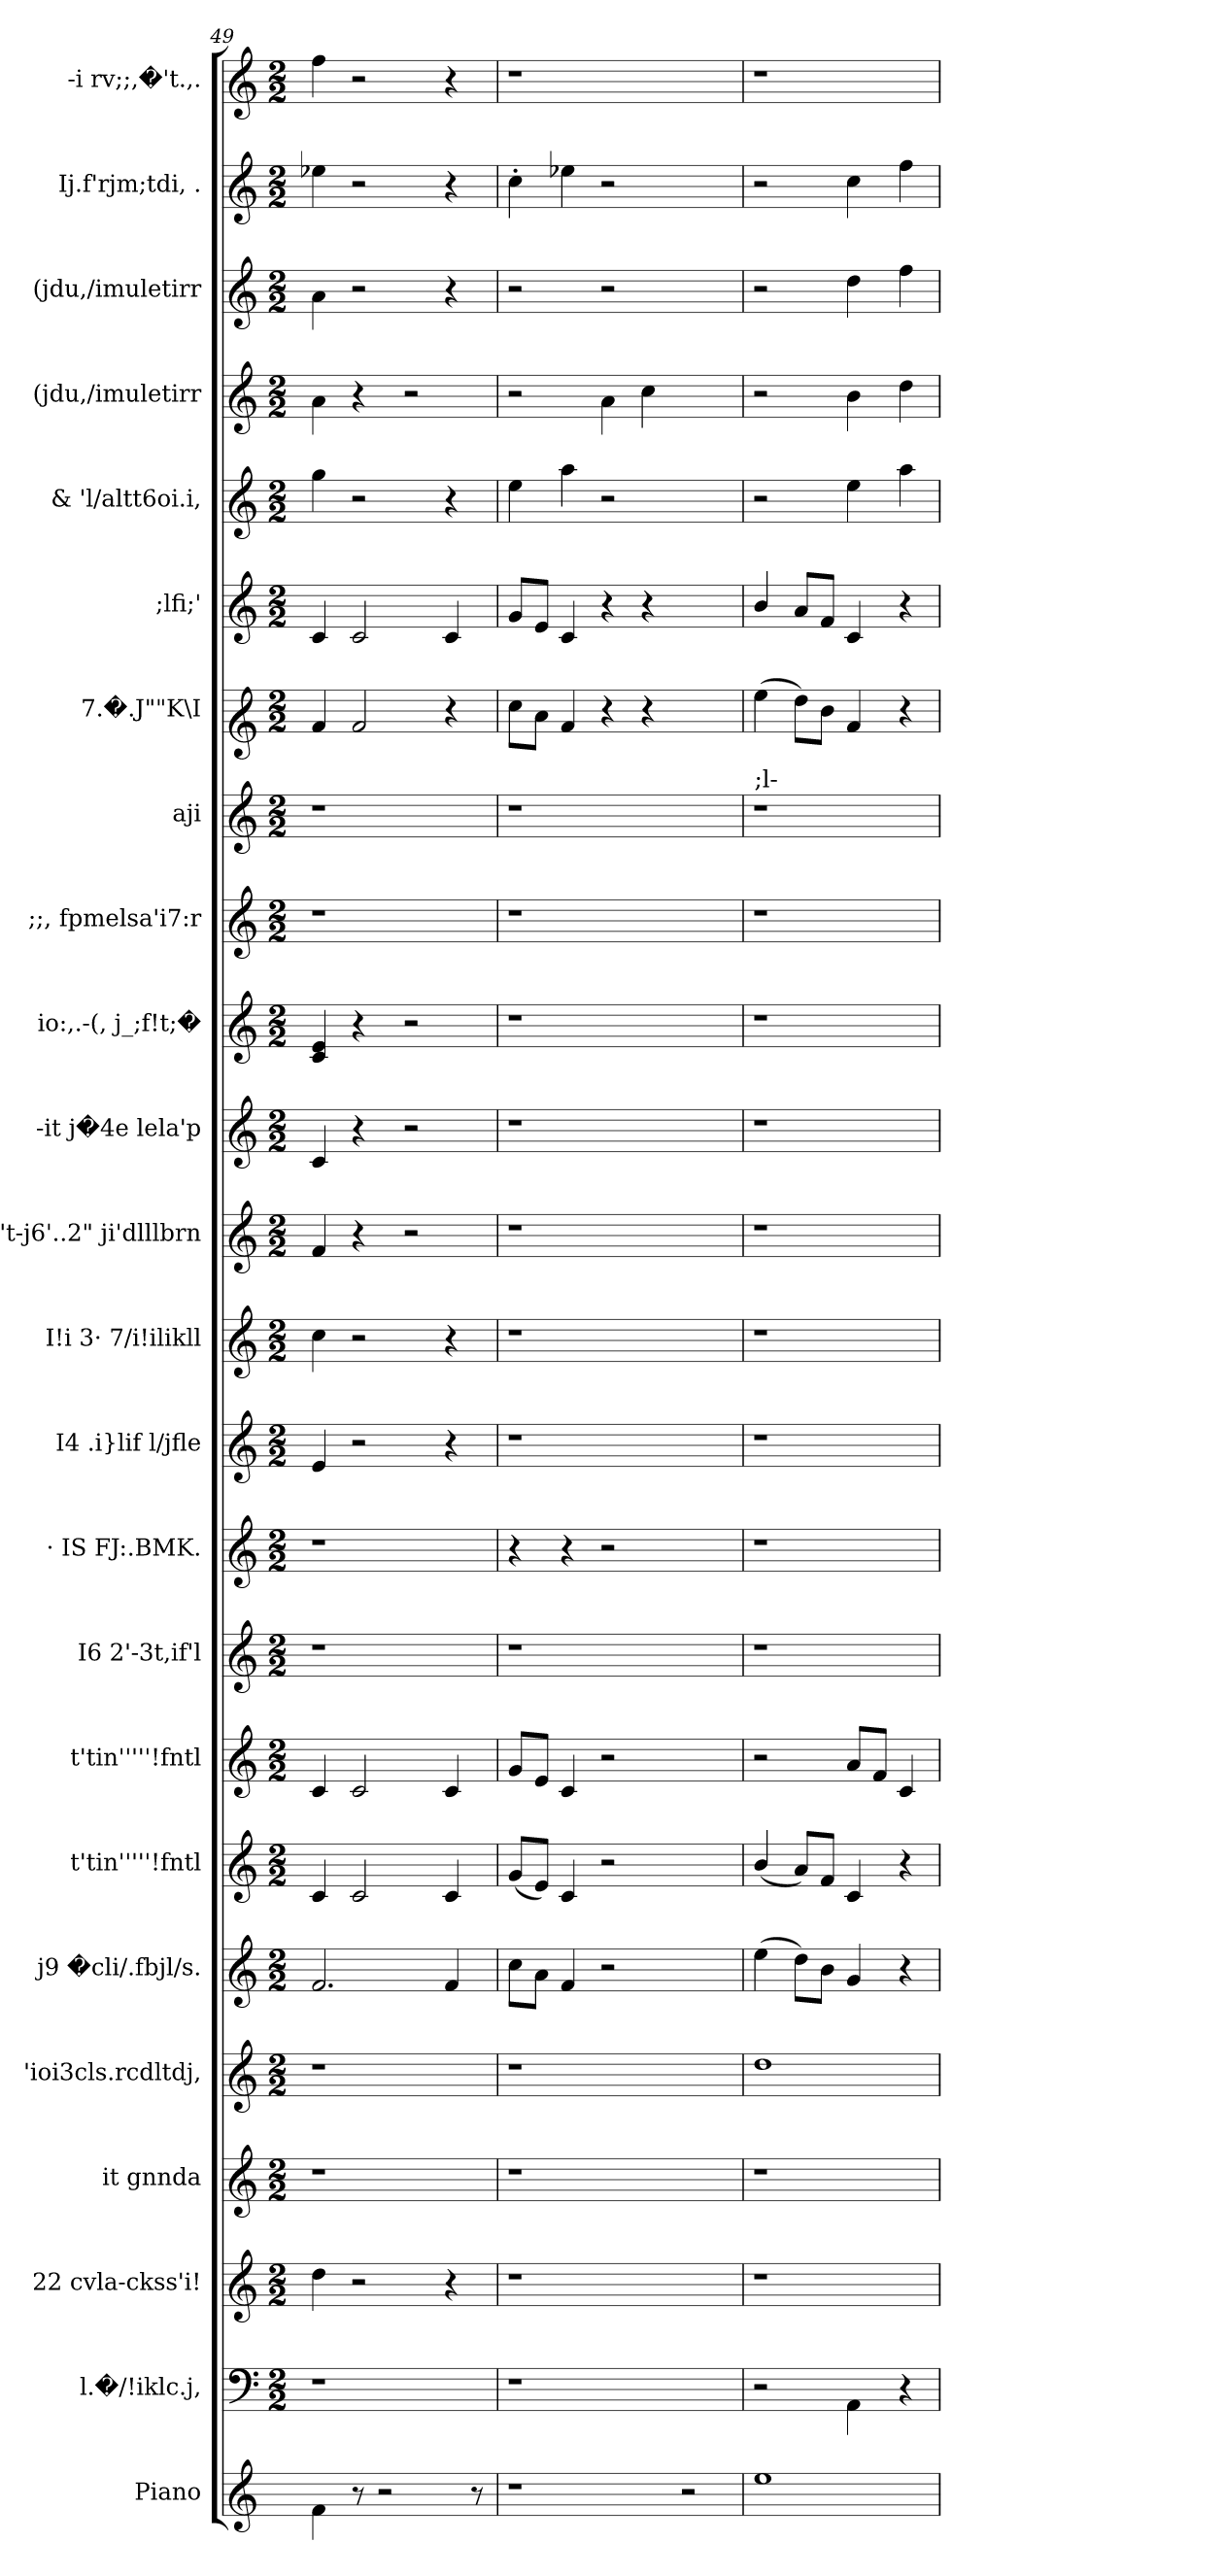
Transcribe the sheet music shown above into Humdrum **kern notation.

**kern	**kern	**kern	**kern	**kern	**kern	**kern	**kern	**kern	**kern	**kern	**kern	**kern	**kern	**kern	**kern	**kern	**kern	**kern	**kern	**kern	**kern	**kern	**kern
*part24	*part23	*part22	*part21	*part20	*part19	*part18	*part17	*part16	*part15	*part14	*part13	*part12	*part11	*part10	*part9	*part8	*part7	*part6	*part5	*part4	*part3	*part2	*part1
*staff24	*staff23	*staff22	*staff21	*staff20	*staff19	*staff18	*staff17	*staff16	*staff15	*staff14	*staff13	*staff12	*staff11	*staff10	*staff9	*staff8	*staff7	*staff6	*staff5	*staff4	*staff3	*staff2	*staff1
*I"Piano	*I"l.�/!iklc.j,	*I"22 cvla-ckss'i!	*I"it gnnda	*I"'ioi3cls.rcdltdj,	*I"j9 �cli/.fbjl/s.	*I"t'tin'''''!fntl	*I"t'tin'''''!fntl	*I"I6 2'-3t,if'l	*I"· IS FJ:.BMK.	*I"I4 .i}lif l/jfle	*I"I!i 3· 7/i!ilikll	*I"'i't-j6'..2" ji'dlllbrn	*I"-it j�4e lela'p	*I"io:,.-(, j_;f!t;�	*I";;, fpmelsa'i7:r	*I"aji	*I"7.�.J""K\I	*I";lfi;'	*I"&amp; 'l/altt6oi.i,	*I"(jdu,/imuletirr	*I"(jdu,/imuletirr	*I"Ij.f'rjm;tdi, .	*I"-i rv;;,�'t.,.
*I'Pno	*I'l.�.	*I'22 cvl.-cks.	*I'it gnn.	*I''io.	*I'j9 �cl.	*I't't.	*I't't.	*I'I6 2'-3t,.	*I'· IS FJ:.	*I'I4 .i}. l/j.	*I'I!i 3· 7/i.	*I''i'.-j6'. ji'.	*I'-it j�4. lel.	*I'io:.-(, j_;.	*I';;, fpm.	*I'aji	*	*I';lf.	*I'&amp; 'l/A.t6oi.i,	*I'(jd.	*I'(jd.	*I'Ij.. .	*I'-i rv;.
*clefG2	*clefF4	*clefG2	*clefG2	*clefG2	*clefG2	*clefG2	*clefG2	*clefG2	*clefG2	*clefG2	*clefG2	*clefG2	*clefG2	*clefG2	*clefG2	*clefG2	*clefG1	*clefG2	*clefG2	*clefG2	*clefG2	*clefG2	*clefG2
*k[]	*k[]	*k[]	*k[]	*k[]	*k[]	*k[]	*k[]	*k[]	*k[]	*k[]	*k[]	*k[]	*k[]	*k[]	*k[]	*k[]	*k[]	*k[]	*k[]	*k[]	*k[]	*k[]	*k[]
*	*M2/2	*M2/2	*M2/2	*M2/2	*M2/2	*M2/2	*M2/2	*M2/2	*M2/2	*M2/2	*M2/2	*M2/2	*M2/2	*M2/2	*M2/2	*M2/2	*M2/2	*M2/2	*M2/2	*M2/2	*M2/2	*M2/2	*M2/2
=49	=49	=49	=49	=49	=49	=49	=49	=49	=49	=49	=49	=49	=49	=49	=49	=49	=49	=49	=49	=49	=49	=49	=49
4f\	1r	4dd\	1r	1r	2.f/	4c/	4c/	1r	1r	4e/	4cc\	4f/	4c/	4c/ 4e/	1r	1r	4a/	4c/	4gg\	4a\	4a\	4ee-X\	4ff\
8r	.	2r	.	.	.	2c/	2c/	.	.	2r	2r	4r	4r	4r	.	.	2a/	2c/	2r	4r	2r	2r	2r
2r	.	.	.	.	.	.	.	.	.	.	.	.	.	.	.	.	.	.	.	.	.	.	.
.	.	.	.	.	.	.	.	.	.	.	.	2r	2r	2r	.	.	.	.	.	2r	.	.	.
.	.	4r	.	.	4f/	4c/	4c/	.	.	4r	4r	.	.	.	.	.	4r	4c/	4r	.	4r	4r	4r
8r	.	.	.	.	.	.	.	.	.	.	.	.	.	.	.	.	.	.	.	.	.	.	.
!!LO:PB:g=z
=50	=50	=50	=50	=50	=50	=50	=50	=50	=50	=50	=50	=50	=50	=50	=50	=50	=50	=50	=50	=50	=50	=50	=50
1r	1r	1r	1r	1r	8cc\L	(<8g/L	8g/L	1r	4r	1r	1r	1r	1r	1r	1r	1r	8ee\L	8g/L	4ee\	2r	2r	4cc'\	1r
.	.	.	.	.	8a\J	8e/J)	8e/J	.	.	.	.	.	.	.	.	.	8cc\J	8e/J	.	.	.	.	.
.	.	.	.	.	4f/	4c/	4c/	.	4r	.	.	.	.	.	.	.	4a/	4c/	4aa\	.	.	4ee-X\	.
.	.	.	.	.	2r	2r	2r	.	2r	.	.	.	.	.	.	.	4r	4r	2r	4a\	2r	2r	.
.	.	.	.	.	.	.	.	.	.	.	.	.	.	.	.	.	4r	4r	.	4cc\	.	.	.
2r	2ryy	2ryy	2ryy	2ryy	2ryy	2ryy	2ryy	2ryy	2ryy	2ryy	2ryy	2ryy	2ryy	2ryy	2ryy	2ryy	2ryy	2ryy	2ryy	2ryy	2ryy	2ryy	2ryy
=51	=51	=51	=51	=51	=51	=51	=51	=51	=51	=51	=51	=51	=51	=51	=51	=51	=51	=51	=51	=51	=51	=51	=51
!	!	!	!	!	!	!	!	!	!	!	!	!	!	!	!	!LO:TX:a:t=;l-	!	!	!	!	!	!	!
1ee	2r	1r	1r	1dd	(>4ee\	(<4b/	2r	1r	1r	1r	1r	1r	1r	1r	1r	1r	(>4gg\	4b/	2r	2r	2r	2r	1r
.	.	.	.	.	8dd\L)	8a/L)	.	.	.	.	.	.	.	.	.	.	8ff\L)	8a/L	.	.	.	.	.
.	.	.	.	.	8b\J	8f/J	.	.	.	.	.	.	.	.	.	.	8dd\J	8f/J	.	.	.	.	.
.	4AA\	.	.	.	4g/	4c/	8a/L	.	.	.	.	.	.	.	.	.	4a/	4c/	4ee\	4b\	4dd\	4cc\	.
.	.	.	.	.	.	.	8f/J	.	.	.	.	.	.	.	.	.	.	.	.	.	.	.	.
.	4r	.	.	.	4r	4r	4c/	.	.	.	.	.	.	.	.	.	4r	4r	4aa\	4dd\	4ff\	4ff\	.
=	=	=	=	=	=	=	=	=	=	=	=	=	=	=	=	=	=	=	=	=	=	=	=
*-	*-	*-	*-	*-	*-	*-	*-	*-	*-	*-	*-	*-	*-	*-	*-	*-	*-	*-	*-	*-	*-	*-	*-
